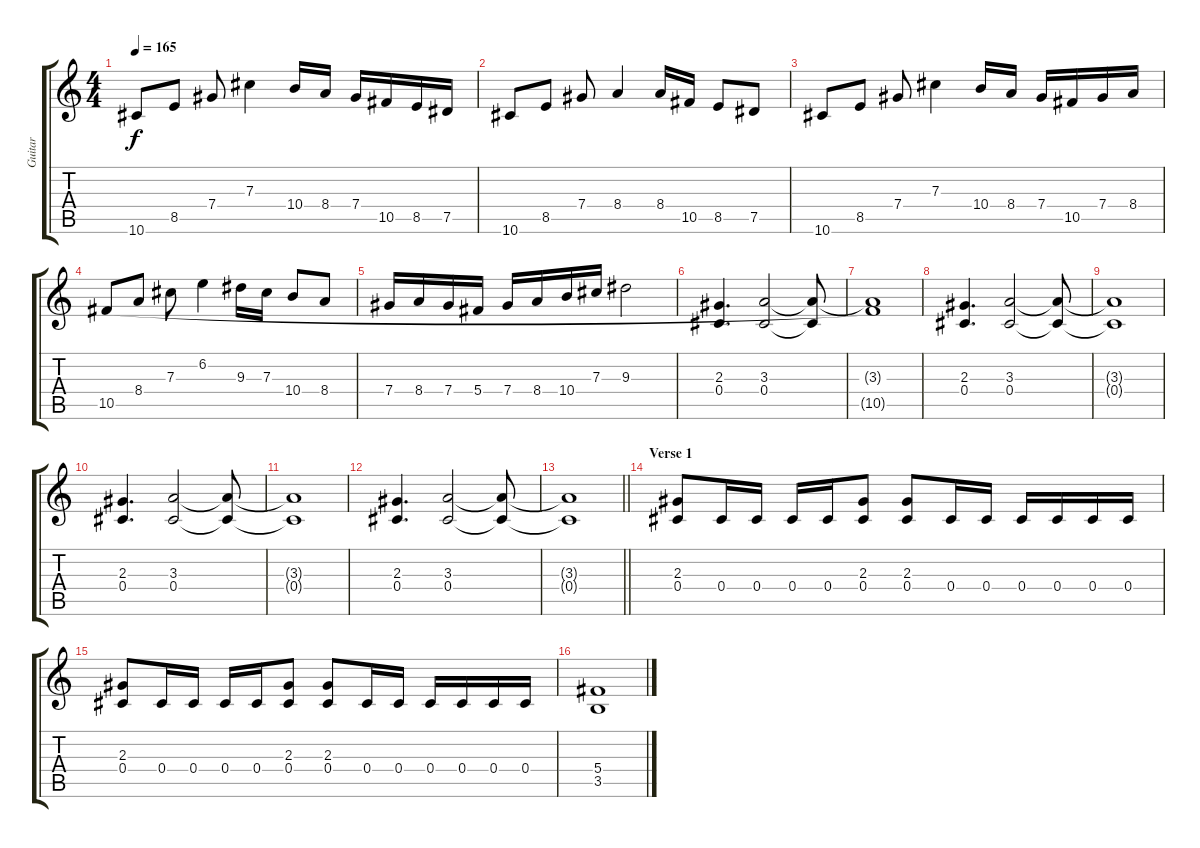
\track ("Guitar" "Guitar") {instrument overdrivenguitar}
\staff {score tabs}
\tuning (Eb4 Bb3 Gb3 Db3 Ab2 Eb2) {hide}
\ts (4 4)
\tempo 165
\clef g2
\ks c
10.6.8{dy f} 8.5.8 7.4.8 7.3.4 10.4.16 8.4.16 7.4.16 10.5.16 8.5.16 7.5.16 |
10.6.8{volume 15 balance 5 instrument distortionguitar} 8.5.8 7.4.8 8.4.4 8.4.16 10.5.16 8.5.8 7.5.8 |
10.6.8 8.5.8 7.4.8 7.3.4 10.4.16 8.4.16 7.4.16 10.5.16 7.4.16 8.4.16 |
10.5.8 8.4.8 7.3.8 6.2.4 9.3.16 7.3.16 10.4.8 8.4.8 |
7.4.16 8.4.16 7.4.16 5.4.16 7.4.16 8.4.16 10.4.16 7.3.16 9.3.2 |
(2.3 0.4).4{d volume 16 balance 8} (3.3 0.4).2 (3.3{t} 0.4{t}).8 |
(3.3{t} 10.5{t}).1 |
(2.3 0.4).4{d} (3.3 0.4).2 (3.3{t} 0.4{t}).8 |
(3.3{t} 0.4{t}).1 |
(2.3 0.4).4{d volume 16 balance 8} (3.3 0.4).2 (3.3{t} 0.4{t}).8 |
(3.3{t} 0.4{t}).1 |
(2.3 0.4).4{d} (3.3 0.4).2 (3.3{t} 0.4{t}).8 |
\barLineRight lightlight
(3.3{t} 0.4{t}).1 |
\section ("" "Verse 1")
(2.3 0.4).8{volume 16 balance 8} 0.4.16 0.4.16 0.4.16 0.4.16 (2.3 0.4).8 (2.3 0.4).8 0.4.16 0.4.16 0.4.16 0.4.16 0.4.16 0.4.16 |
(2.3 0.4).8{volume 16 balance 8} 0.4.16 0.4.16 0.4.16 0.4.16 (2.3 0.4).8 (2.3 0.4).8 0.4.16 0.4.16 0.4.16 0.4.16 0.4.16 0.4.16 |
(5.4 3.5).1
